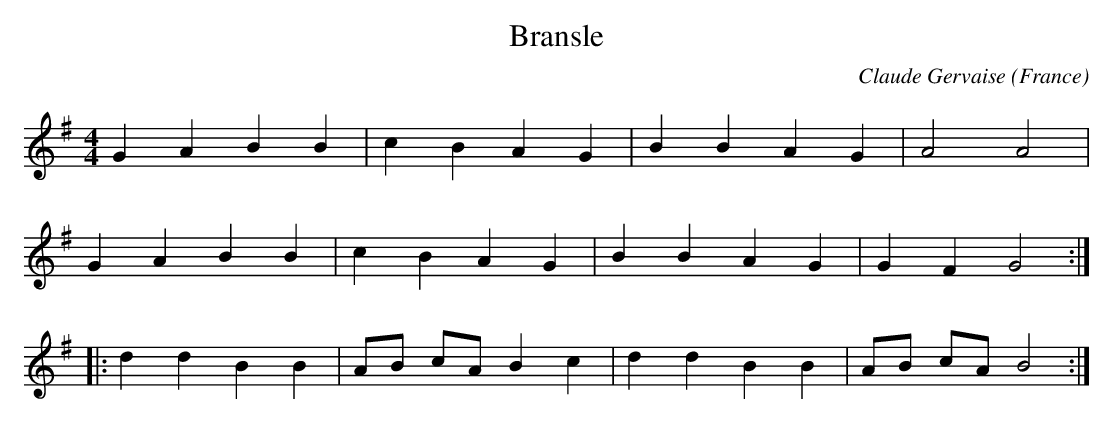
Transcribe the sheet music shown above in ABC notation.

X:1
T:Bransle
C:Claude Gervaise
L:1/8
M:4/4
O:France
K:G
G2A2B2B2|c2B2A2G2|B2B2A2G2|A4A4|
G2A2B2B2|c2B2A2G2|B2B2A2G2|G2F2G4:|
|:d2d2B2B2|AB cA B2c2|d2d2B2B2|AB cA B4:|
